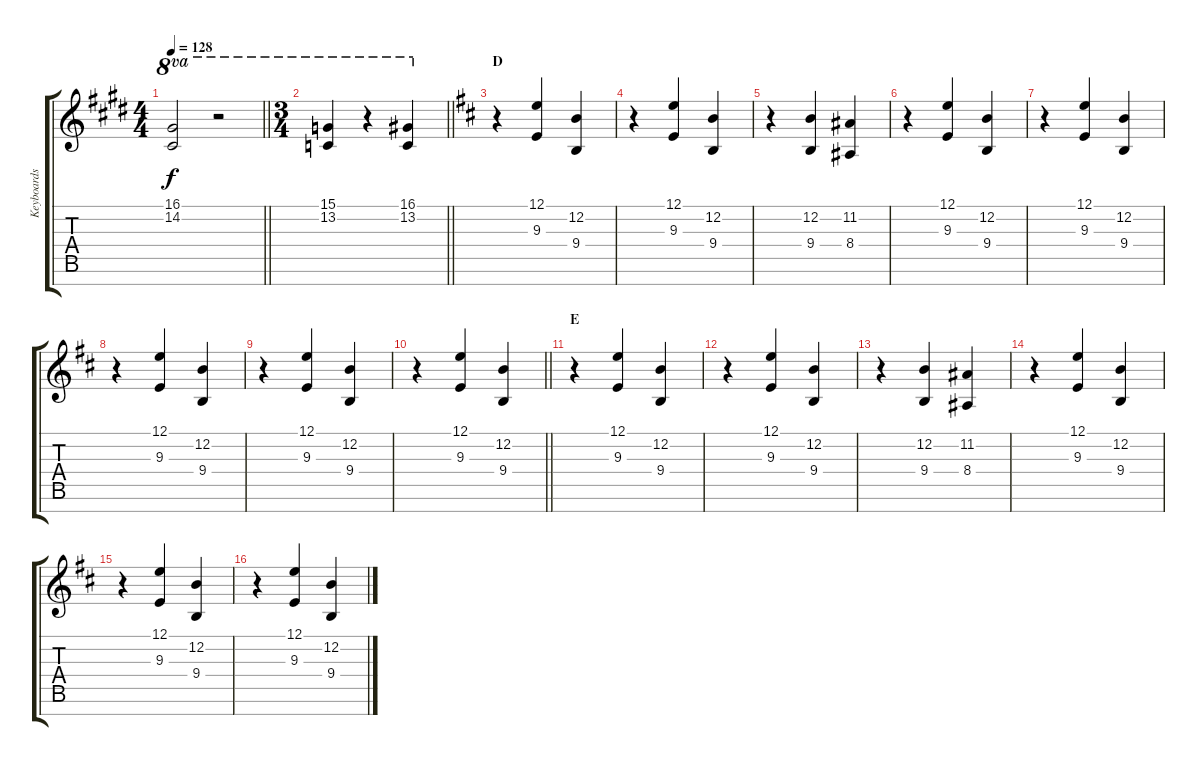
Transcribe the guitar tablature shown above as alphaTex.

\track ("Keyboards (high register)" "Keyboards ") {instrument acousticgrandpiano}
\staff {score tabs}
\tuning (E4 B3 G3 D3 A2 E2 B1) {hide}
\ts (4 4)
\tempo 128
\clef g2
\barLineRight lightlight
\ks e
(16.1 14.2).2{ot 8va dy f} r.2{ot 8va} |
\ts (3 4)
\barLineRight lightlight
\ks c#minor
(15.1 13.2).4{ot 8va} r.4{ot 8va} (16.1 13.2).4{ot 8va} |
\section ("" "D")
\ks d
r.4{volume 13 instrument acousticgrandpiano} (12.1 9.3).4 (12.2 9.4).4 |
r.4 (12.1 9.3).4 (12.2 9.4).4 |
r.4 (12.2 9.4).4 (11.2 8.4).4 |
r.4 (12.1 9.3).4 (12.2 9.4).4 |
r.4 (12.1 9.3).4 (12.2 9.4).4 |
r.4 (12.1 9.3).4 (12.2 9.4).4 |
r.4 (12.1 9.3).4 (12.2 9.4).4 |
\barLineRight lightlight
r.4 (12.1 9.3).4 (12.2 9.4).4 |
\section ("" "E")
r.4 (12.1 9.3).4 (12.2 9.4).4 |
r.4 (12.1 9.3).4 (12.2 9.4).4 |
r.4 (12.2 9.4).4 (11.2 8.4).4 |
r.4 (12.1 9.3).4 (12.2 9.4).4 |
r.4 (12.1 9.3).4 (12.2 9.4).4 |
r.4 (12.1 9.3).4 (12.2 9.4).4
